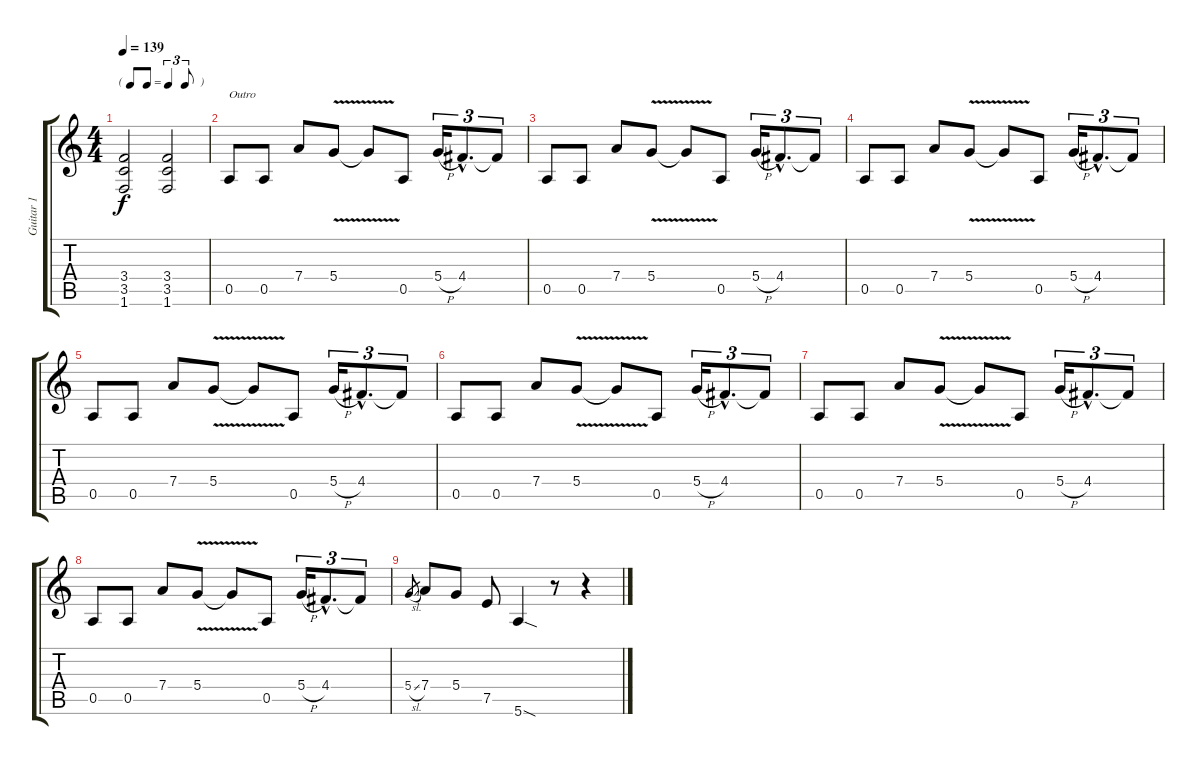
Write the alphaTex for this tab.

\track ("Guitar 1" "Guitar 1") {instrument distortionguitar}
\staff {score tabs}
\tuning (E4 B3 G3 D3 A2 E2) {hide}
\ts (4 4)
\tf triplet8th
\tempo 139
\clef g2
\ks c
(3.4{t} 3.5{t} 1.6{t}).2{dy f} (3.4 3.5 1.6).2 |
0.5.8{txt "Outro"} 0.5.8 7.4.8 5.4{v}.8 5.4{t}.8 0.5.8 5.4{h}.16{tu (3 2)} 4.4{hac}.8{d tu (3 2)} 4.4{t}.8{tu (3 2)} |
0.5.8 0.5.8 7.4.8 5.4{v}.8 5.4{t}.8 0.5.8 5.4{h}.16{tu (3 2)} 4.4{hac}.8{d tu (3 2)} 4.4{t}.8{tu (3 2)} |
0.5.8 0.5.8 7.4.8 5.4{v}.8 5.4{t}.8 0.5.8 5.4{h}.16{tu (3 2)} 4.4{hac}.8{d tu (3 2)} 4.4{t}.8{tu (3 2)} |
0.5.8 0.5.8 7.4.8 5.4{v}.8 5.4{t}.8 0.5.8 5.4{h}.16{tu (3 2)} 4.4{hac}.8{d tu (3 2)} 4.4{t}.8{tu (3 2)} |
0.5.8 0.5.8 7.4.8 5.4{v}.8 5.4{t}.8 0.5.8 5.4{h}.16{tu (3 2)} 4.4{hac}.8{d tu (3 2)} 4.4{t}.8{tu (3 2)} |
0.5.8 0.5.8 7.4.8 5.4{v}.8 5.4{t}.8 0.5.8 5.4{h}.16{tu (3 2)} 4.4{hac}.8{d tu (3 2)} 4.4{t}.8{tu (3 2)} |
0.5.8 0.5.8 7.4.8 5.4{v}.8 5.4{t}.8 0.5.8 5.4{h}.16{tu (3 2)} 4.4{hac}.8{d tu (3 2)} 4.4{t}.8{tu (3 2)} |
5.4{sl}.8{gr} 7.4.8 5.4.8 7.5.8 5.6{sod}.4 r.8 r.4
